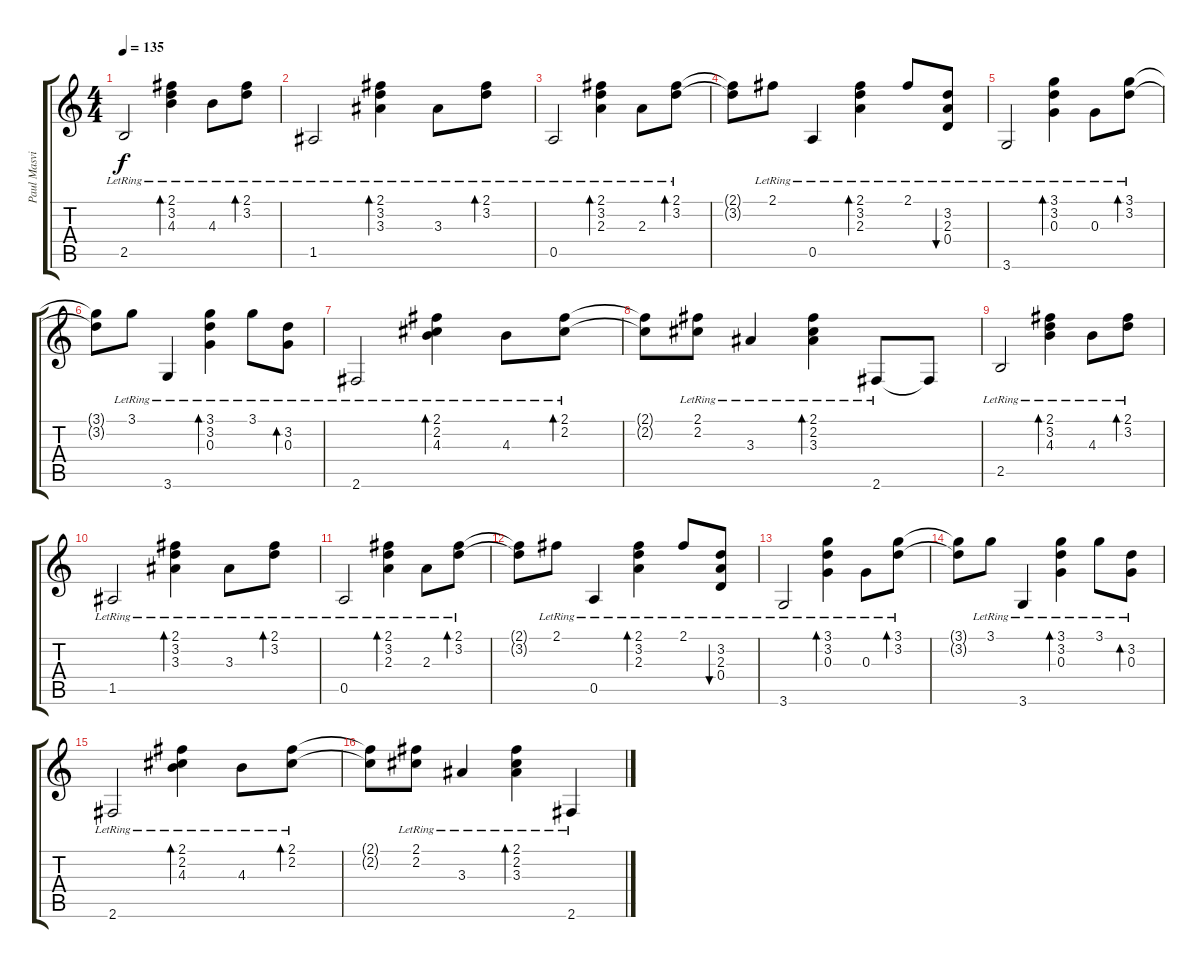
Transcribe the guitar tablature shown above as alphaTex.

\track ("Paul Masvidal" "Paul Masvi") {instrument acousticguitarsteel}
\staff {score tabs}
\tuning (E4 B3 G3 D3 A2 E2) {hide}
\ts (4 4)
\tempo 135
\clef g2
\ks c
2.5{lr}.2{dy f} (2.1{lr} 3.2{lr} 4.3{lr}).4{bd 120} 4.3{lr}.8 (2.1{lr} 3.2{lr}).8{bd 120} |
1.5{lr}.2 (2.1{lr} 3.2{lr} 3.3{lr}).4{bd 120} 3.3{lr}.8 (2.1{lr} 3.2{lr}).8{bd 120} |
0.5{lr}.2 (2.1{lr} 3.2{lr} 2.3{lr}).4{bd 120} 2.3{lr}.8 (2.1{lr} 3.2{lr}).8{bd 120} |
(2.1{t} 3.2{t}).8 2.1{lr}.8 0.5{lr}.4 (2.1{lr} 3.2{lr} 2.3{lr}).4{bd 120} 2.1{lr}.8 (3.2{lr} 2.3{lr} 0.4{lr}).8{bu 120} |
3.6{lr}.2 (3.1{lr} 3.2{lr} 0.3{lr}).4{bd 120} 0.3{lr}.8 (3.1{lr} 3.2{lr}).8{bd 120} |
(3.1{t} 3.2{t}).8 3.1{lr}.8 3.6{lr}.4 (3.1{lr} 3.2{lr} 0.3{lr}).4{bd 120} 3.1{lr}.8 (3.2{lr} 0.3{lr}).8{bd 120} |
2.6{lr}.2 (2.1{lr} 2.2{lr} 4.3{lr}).4{bd 120} 4.3{lr}.8 (2.1{lr} 2.2{lr}).8{bd 120} |
(2.1{t} 2.2{t}).8 (2.1{lr} 2.2{lr}).8 3.3{lr}.4 (2.1{lr} 2.2{lr} 3.3{lr}).4{bd 120} 2.6{lr}.8 2.6{t}.8 |
2.5{lr}.2 (2.1{lr} 3.2{lr} 4.3{lr}).4{bd 120} 4.3{lr}.8 (2.1{lr} 3.2{lr}).8{bd 120} |
1.5{lr}.2 (2.1{lr} 3.2{lr} 3.3{lr}).4{bd 120} 3.3{lr}.8 (2.1{lr} 3.2{lr}).8{bd 120} |
0.5{lr}.2 (2.1{lr} 3.2{lr} 2.3{lr}).4{bd 120} 2.3{lr}.8 (2.1{lr} 3.2{lr}).8{bd 120} |
(2.1{t} 3.2{t}).8 2.1{lr}.8 0.5{lr}.4 (2.1{lr} 3.2{lr} 2.3{lr}).4{bd 120} 2.1{lr}.8 (3.2{lr} 2.3{lr} 0.4{lr}).8{bu 120} |
3.6{lr}.2 (3.1{lr} 3.2{lr} 0.3{lr}).4{bd 120} 0.3{lr}.8 (3.1{lr} 3.2{lr}).8{bd 120} |
(3.1{t} 3.2{t}).8 3.1{lr}.8 3.6{lr}.4 (3.1{lr} 3.2{lr} 0.3{lr}).4{bd 120} 3.1{lr}.8 (3.2{lr} 0.3{lr}).8{bd 120} |
2.6{lr}.2 (2.1{lr} 2.2{lr} 4.3{lr}).4{bd 120} 4.3{lr}.8 (2.1{lr} 2.2{lr}).8{bd 120} |
(2.1{t} 2.2{t}).8 (2.1{lr} 2.2{lr}).8 3.3{lr}.4 (2.1{lr} 2.2{lr} 3.3{lr}).4{bd 120} 2.6{lr}.4
